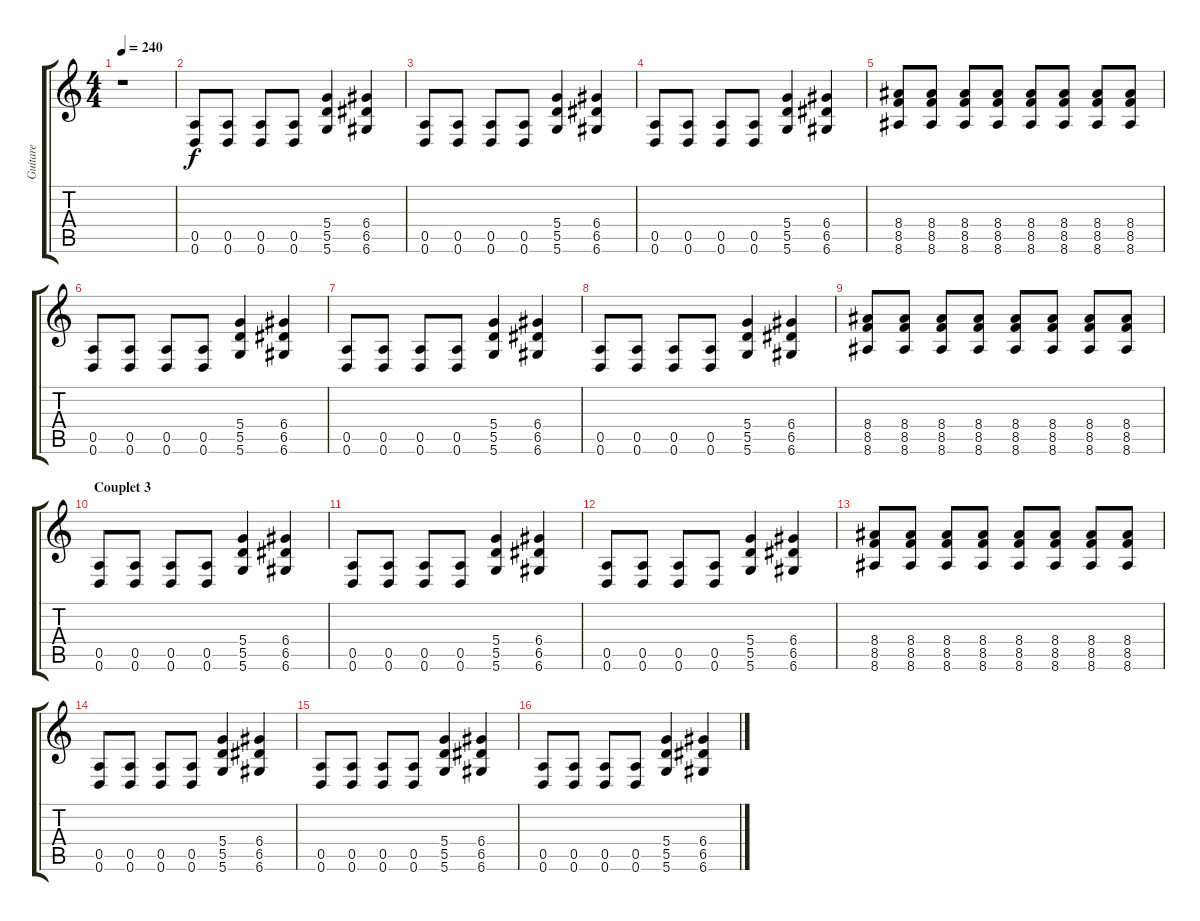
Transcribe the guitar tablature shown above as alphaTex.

\track ("Guitare" "Guitare") {instrument overdrivenguitar}
\staff {score tabs}
\tuning (E4 B3 G3 D3 A2 D2) {hide}
\ts (4 4)
\tempo 240
\clef g2
\ks c
r.1{dy f} |
(0.5 0.6).8 (0.5 0.6).8 (0.5 0.6).8 (0.5 0.6).8 (5.4 5.5 5.6).4 (6.4 6.5 6.6).4 |
(0.5 0.6).8 (0.5 0.6).8 (0.5 0.6).8 (0.5 0.6).8 (5.4 5.5 5.6).4 (6.4 6.5 6.6).4 |
(0.5 0.6).8 (0.5 0.6).8 (0.5 0.6).8 (0.5 0.6).8 (5.4 5.5 5.6).4 (6.4 6.5 6.6).4 |
(8.4 8.5 8.6).8 (8.4 8.5 8.6).8 (8.4 8.5 8.6).8 (8.4 8.5 8.6).8 (8.4 8.5 8.6).8 (8.4 8.5 8.6).8 (8.4 8.5 8.6).8 (8.4 8.5 8.6).8 |
(0.5 0.6).8 (0.5 0.6).8 (0.5 0.6).8 (0.5 0.6).8 (5.4 5.5 5.6).4 (6.4 6.5 6.6).4 |
(0.5 0.6).8 (0.5 0.6).8 (0.5 0.6).8 (0.5 0.6).8 (5.4 5.5 5.6).4 (6.4 6.5 6.6).4 |
(0.5 0.6).8 (0.5 0.6).8 (0.5 0.6).8 (0.5 0.6).8 (5.4 5.5 5.6).4 (6.4 6.5 6.6).4 |
(8.4 8.5 8.6).8 (8.4 8.5 8.6).8 (8.4 8.5 8.6).8 (8.4 8.5 8.6).8 (8.4 8.5 8.6).8 (8.4 8.5 8.6).8 (8.4 8.5 8.6).8 (8.4 8.5 8.6).8 |
\section ("" "Couplet 3")
(0.5 0.6).8 (0.5 0.6).8 (0.5 0.6).8 (0.5 0.6).8 (5.4 5.5 5.6).4 (6.4 6.5 6.6).4 |
(0.5 0.6).8 (0.5 0.6).8 (0.5 0.6).8 (0.5 0.6).8 (5.4 5.5 5.6).4 (6.4 6.5 6.6).4 |
(0.5 0.6).8 (0.5 0.6).8 (0.5 0.6).8 (0.5 0.6).8 (5.4 5.5 5.6).4 (6.4 6.5 6.6).4 |
(8.4 8.5 8.6).8 (8.4 8.5 8.6).8 (8.4 8.5 8.6).8 (8.4 8.5 8.6).8 (8.4 8.5 8.6).8 (8.4 8.5 8.6).8 (8.4 8.5 8.6).8 (8.4 8.5 8.6).8 |
(0.5 0.6).8 (0.5 0.6).8 (0.5 0.6).8 (0.5 0.6).8 (5.4 5.5 5.6).4 (6.4 6.5 6.6).4 |
(0.5 0.6).8 (0.5 0.6).8 (0.5 0.6).8 (0.5 0.6).8 (5.4 5.5 5.6).4 (6.4 6.5 6.6).4 |
(0.5 0.6).8 (0.5 0.6).8 (0.5 0.6).8 (0.5 0.6).8 (5.4 5.5 5.6).4 (6.4 6.5 6.6).4
